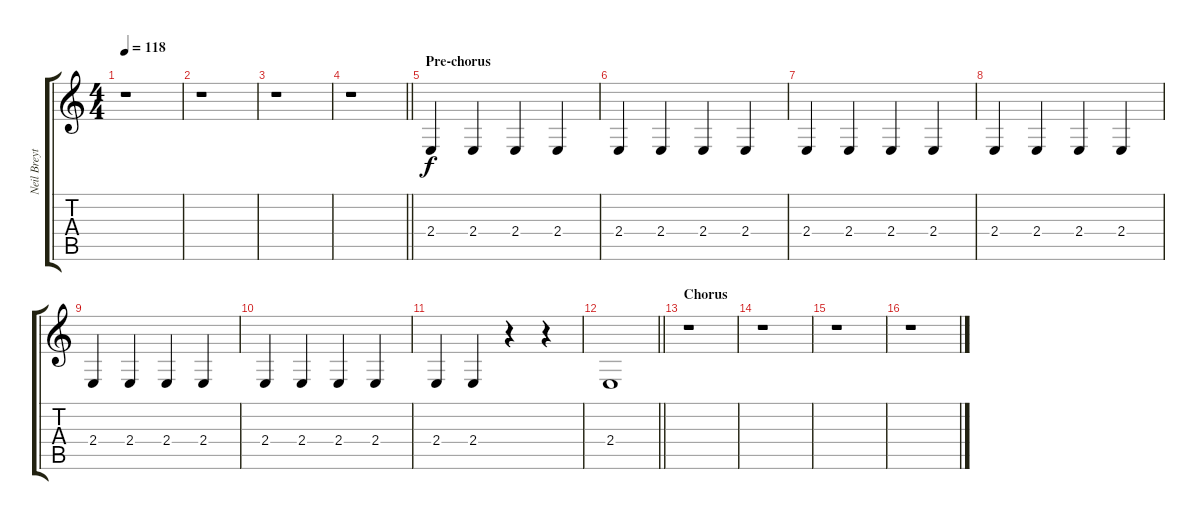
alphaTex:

\track ("Neil Breytenbach (Keyboards)" "Neil Breyt") {instrument electricgrandpiano}
\staff {score tabs}
\tuning (E4 B3 G3 D3 A2 E2) {hide}
\ts (4 4)
\tempo 118
\clef g2
\ks c
r.1{dy f} |
r.1 |
r.1 |
\barLineRight lightlight
r.1 |
\section ("" "Pre-chorus")
2.4.4{volume 16 instrument taikodrum} 2.4.4 2.4.4 2.4.4 |
2.4.4 2.4.4 2.4.4 2.4.4 |
2.4.4 2.4.4 2.4.4 2.4.4 |
2.4.4 2.4.4 2.4.4 2.4.4 |
2.4.4 2.4.4 2.4.4 2.4.4 |
2.4.4 2.4.4 2.4.4 2.4.4 |
2.4.4 2.4.4 r.4 r.4 |
\barLineRight lightlight
2.4.1 |
\section ("" "Chorus")
r.1{volume 13 instrument electricgrandpiano} |
r.1 |
r.1 |
r.1
